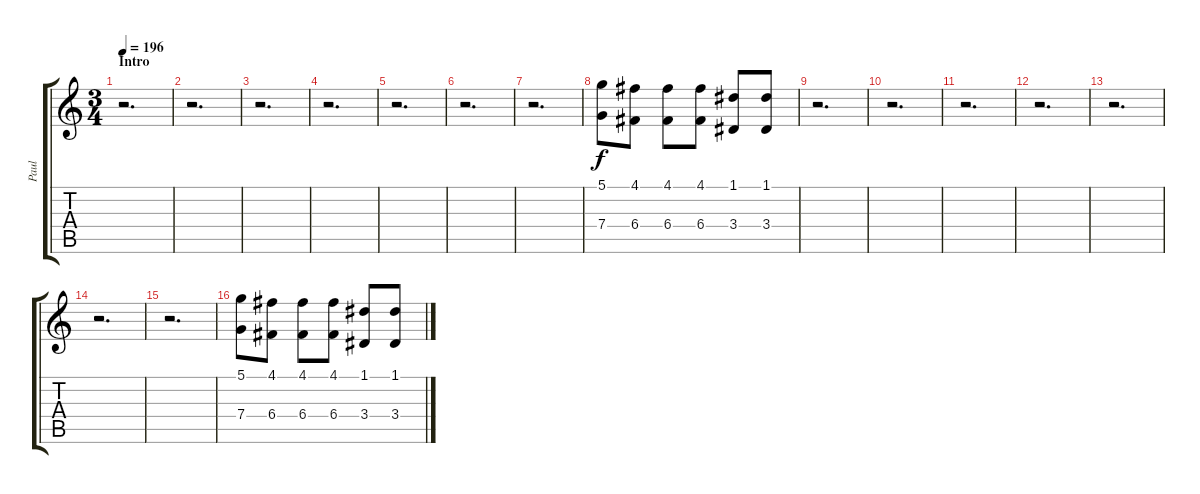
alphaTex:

\track ("Paul" "Paul") {instrument distortionguitar}
\staff {score tabs}
\tuning (D4 A3 F3 C3 G2 D2) {hide}
\ts (3 4)
\section ("" "Intro")
\tempo 196
\clef g2
\ks c
r.2{d dy f instrument distortionguitar} |
r.2{d} |
r.2{d} |
r.2{d} |
r.2{d} |
r.2{d} |
r.2{d} |
(5.1 7.4).8 (4.1 6.4).8 (4.1 6.4).8 (4.1 6.4).8 (1.1 3.4).8 (1.1 3.4).8 |
r.2{d} |
r.2{d} |
r.2{d} |
r.2{d} |
r.2{d} |
r.2{d} |
r.2{d} |
(5.1 7.4).8 (4.1 6.4).8 (4.1 6.4).8 (4.1 6.4).8 (1.1 3.4).8 (1.1 3.4).8
